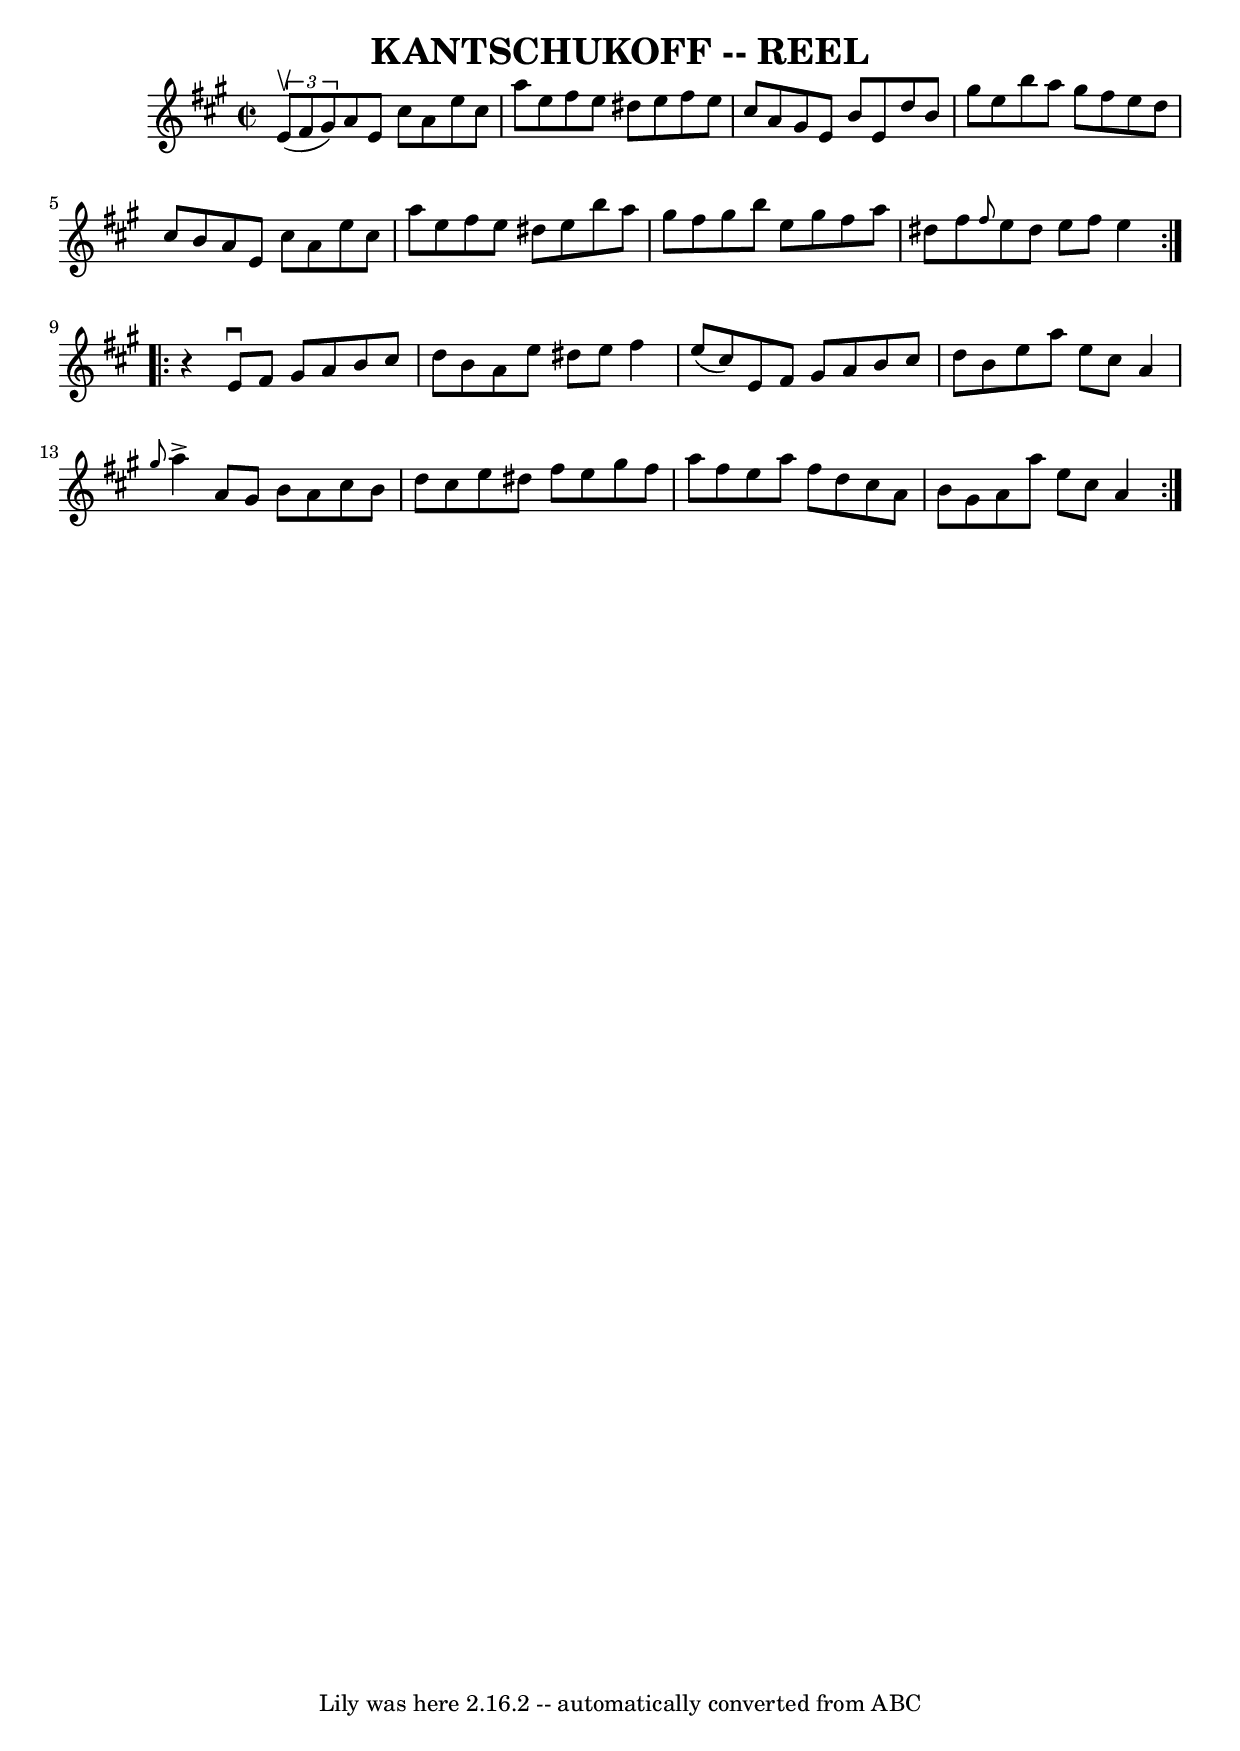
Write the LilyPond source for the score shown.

\version "2.16.2"
\include "Mammoth.ily"
\header {
  %% book = "Ryan's Mammoth Collection of Fiddle Tunes"
 crossRefNumber = "1"
 footnotes = ""
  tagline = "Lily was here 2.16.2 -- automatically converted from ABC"
  title = "KANTSCHUKOFF -- REEL"

}
voicedefault =  {



  \repeat volta 2 {

    \override Staff.TimeSignature #'style = #'C
    \time 2/2 
    \key a \major
    \times 2/3 { e'8 (^\upbow fis'8 gis'8)  	       }     |
 a'8 e'8 cis''8 a'8 e''8 cis''8 a''8 e''8     |
 fis''8 e''8 dis''8 e''8 fis''8 e''8 cis''8 a'8   |
 gis'8 e'8 b'8 e'8 d''8 b'8 gis''8 e''8     |
 b''8 a''8 gis''8 fis''8 e''8 d''8 cis''8 b'8     |
 a'8 e'8 cis''8 a'8 e''8 cis''8 a''8 e''8     |
 fis''8 e''8 dis''8 e''8 b''8 a''8 gis''8 fis''8  |
 gis''8 b''8 e''8 gis''8 fis''8 a''8 dis''8 fis''8     |
    \grace { fis''8  
	   } e''8 dis''8 e''8 fis''8    
 e''4    
  }     
  \repeat volta 2 {     r4        |
 e'8^\downbow fis'8 gis'8 a'8 b'8 cis''8 d''8 b'8     |
 a'8 e''8 dis''8 e''8 fis''4 e''8 (cis''8)    |
 e'8 fis'8 gis'8 a'8 b'8 cis''8 d''8 b'8     |
 e''8 a''8 e''8 
 cis''8 a'4  \grace { gis''8   		       } a''4^\accent        |
 a'8 gis'8 b'8 a'8 cis''8 b'8 d''8 cis''8     |
 e''8 dis''8 fis''8 e''8 gis''8 fis''8 a''8 fis''8     |
 e''8 a''8 fis''8 d''8 cis''8 a'8 b'8 gis'8     |
    
 a'8 a''8 e''8 cis''8 a'4    
  }   

}

\score{
  <<

    \context Staff="default"
    {
      \voicedefault 
      
    }

  >>
  \layout {
    
  }
  \midi {
  }

}
